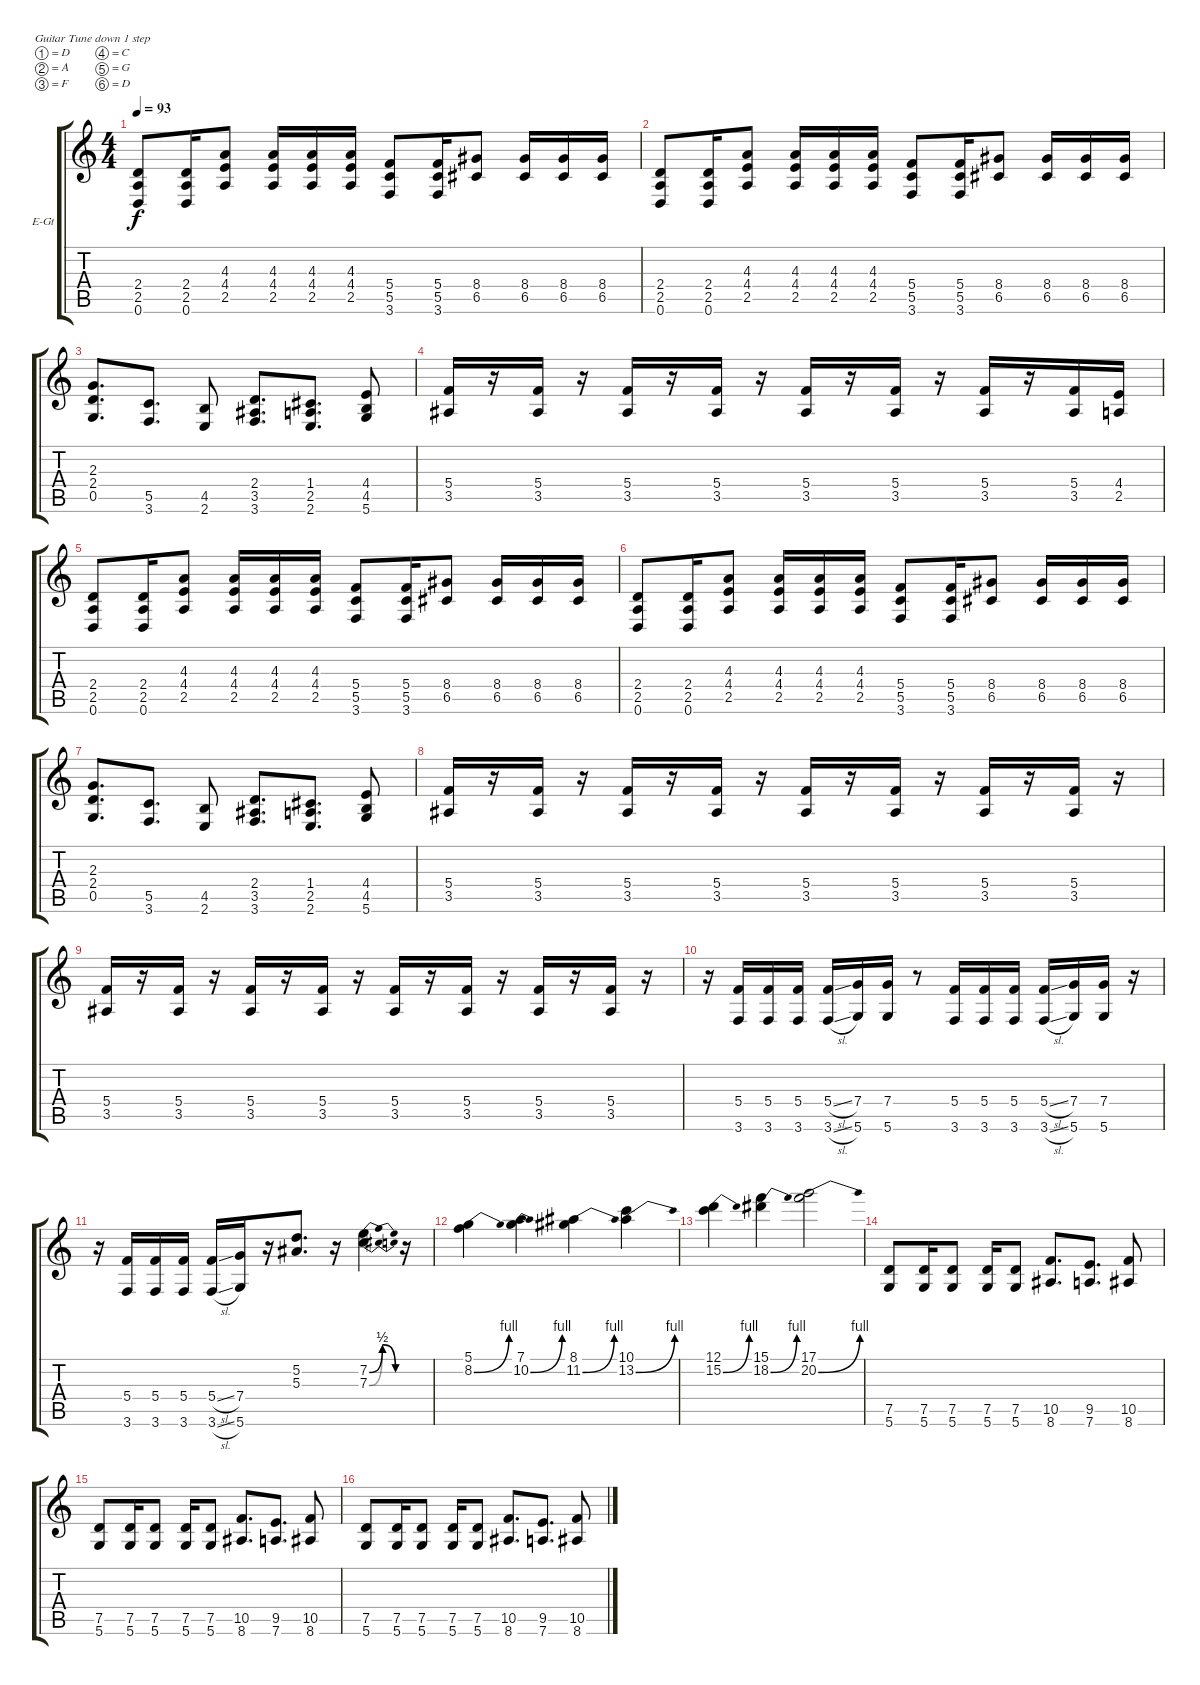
\bracketExtendMode groupsimilarinstruments
\firstSystemTrackNameOrientation horizontal
\otherSystemsTrackNameOrientation horizontal
\track ("Pit" "E-Gt") {instrument distortionguitar}
\staff {score tabs}
\tuning (D4 A3 F3 C3 G2 D2)
\ts (4 4)
\tempo 93
\clef g2
\ks c
(2.4 2.5 0.6).8{dy f} (2.4 2.5 0.6).16 (4.3 4.4 2.5).8 (4.3 4.4 2.5).16 (4.3 4.4 2.5).16 (4.3 4.4 2.5).16 (5.4 5.5 3.6).8 (5.4 5.5 3.6).16 (8.4 6.5).8 (8.4 6.5).16 (8.4 6.5).16 (8.4 6.5).16 |
(2.4 2.5 0.6).8 (2.4 2.5 0.6).16 (4.3 4.4 2.5).8 (4.3 4.4 2.5).16 (4.3 4.4 2.5).16 (4.3 4.4 2.5).16 (5.4 5.5 3.6).8 (5.4 5.5 3.6).16 (8.4 6.5).8 (8.4 6.5).16 (8.4 6.5).16 (8.4 6.5).16 |
(2.3 2.4 0.5).8{d} (5.5 3.6).8{d} (4.5 2.6).8 (2.4 3.5 3.6).8{d} (1.4 2.5 2.6).8{d} (4.4 4.5 5.6).8 |
(5.4 3.5).16{txt " "} r.16{txt " "} (5.4 3.5).16 r.16 (5.4 3.5).16 r.16 (5.4 3.5).16 r.16 (5.4 3.5).16 r.16 (5.4 3.5).16 r.16 (5.4 3.5).16 r.16 (5.4 3.5).16 (4.4 2.5).16 |
(2.4 2.5 0.6).8 (2.4 2.5 0.6).16 (4.3 4.4 2.5).8 (4.3 4.4 2.5).16 (4.3 4.4 2.5).16 (4.3 4.4 2.5).16 (5.4 5.5 3.6).8 (5.4 5.5 3.6).16 (8.4 6.5).8 (8.4 6.5).16 (8.4 6.5).16 (8.4 6.5).16 |
(2.4 2.5 0.6).8 (2.4 2.5 0.6).16 (4.3 4.4 2.5).8 (4.3 4.4 2.5).16 (4.3 4.4 2.5).16 (4.3 4.4 2.5).16 (5.4 5.5 3.6).8 (5.4 5.5 3.6).16 (8.4 6.5).8 (8.4 6.5).16 (8.4 6.5).16 (8.4 6.5).16 |
(2.3 2.4 0.5).8{d} (5.5 3.6).8{d} (4.5 2.6).8 (2.4 3.5 3.6).8{d} (1.4 2.5 2.6).8{d} (4.4 4.5 5.6).8 |
(5.4 3.5).16{txt " "} r.16 (5.4 3.5).16 r.16 (5.4 3.5).16 r.16 (5.4 3.5).16 r.16 (5.4 3.5).16 r.16 (5.4 3.5).16 r.16 (5.4 3.5).16 r.16 (5.4 3.5).16 r.16 |
(5.4 3.5).16{txt " "} r.16 (5.4 3.5).16 r.16 (5.4 3.5).16 r.16 (5.4 3.5).16 r.16 (5.4 3.5).16 r.16 (5.4 3.5).16 r.16 (5.4 3.5).16 r.16 (5.4 3.5).16 r.16 |
r.16 (5.4 3.6).16 (5.4 3.6).16 (5.4 3.6).16 (5.4{sl} 3.6{sl}).16 (7.4 5.6).16 (7.4 5.6).16 r.8 (5.4 3.6).16 (5.4 3.6).16 (5.4 3.6).16 (5.4{sl} 3.6{sl}).16 (7.4 5.6).16 (7.4 5.6).16 r.16 |
r.16 (5.4 3.6).16 (5.4 3.6).16 (5.4 3.6).16 (5.4{sl} 3.6{sl}).16 (7.4 5.6).16 r.16 (5.2 5.3).8{d} r.16 (7.2{be (bendrelease 0 0 30 2 30 2 60 0)} 7.3{be (bendrelease 0 0 30 2 30 2 60 0)}).4 r.16 |
(5.1 8.2{be (bend 0 0 60 4)}).4 (7.1 10.2{be (bend 0 0 60 4)}).4 (8.1 11.2{be (bend 0 0 60 4)}).4 (10.1 13.2{be (bend 0 0 60 4)}).4 |
(12.1 15.2{be (bend 0 0 60 4)}).4 (15.1 18.2{be (bend 0 0 60 4)}).4 (17.1 20.2{be (bend 0 0 60 4)}).2 |
(7.5 5.6).8 (7.5 5.6).16 (7.5 5.6).8 (7.5 5.6).16 (7.5 5.6).8 (10.5 8.6).8{d} (9.5 7.6).8{d} (10.5 8.6).8 |
(7.5 5.6).8 (7.5 5.6).16 (7.5 5.6).8 (7.5 5.6).16 (7.5 5.6).8 (10.5 8.6).8{d} (9.5 7.6).8{d} (10.5 8.6).8 |
(7.5 5.6).8 (7.5 5.6).16 (7.5 5.6).8 (7.5 5.6).16 (7.5 5.6).8 (10.5 8.6).8{d} (9.5 7.6).8{d} (10.5 8.6).8
